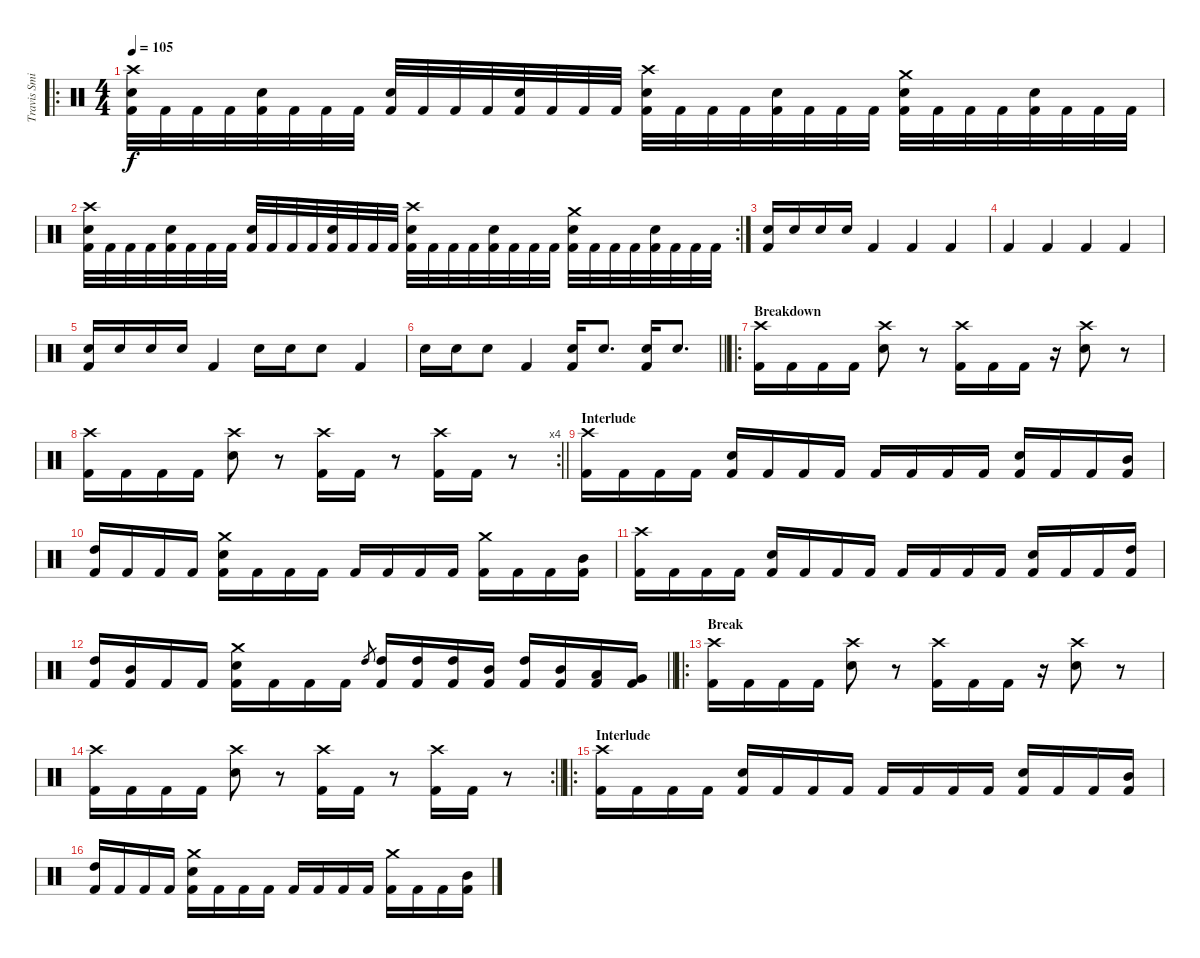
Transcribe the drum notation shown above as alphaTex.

\track ("Travis Smith" "Travis Smi") {instrument percussion}
\staff {score}
\articulation defaults
\ro
\ts (4 4)
\tempo 105
\clef neutral
\ks c
("Crash high (hit)" "Snare (hit) 2" "Kick (hit) 2").32{dy f} "Kick (hit) 2".32 "Kick (hit) 2".32 "Kick (hit) 2".32 ("Snare (hit) 2" "Kick (hit) 2").32 "Kick (hit) 2".32 "Kick (hit) 2".32 "Kick (hit) 2".32 ("Snare (hit) 2" "Kick (hit) 2").32 "Kick (hit) 2".32 "Kick (hit) 2".32 "Kick (hit) 2".32 ("Snare (hit) 2" "Kick (hit) 2").32 "Kick (hit) 2".32 "Kick (hit) 2".32 "Kick (hit) 2".32 ("Crash high (hit)" "Snare (hit) 2" "Kick (hit) 2").32 "Kick (hit) 2".32 "Kick (hit) 2".32 "Kick (hit) 2".32 ("Snare (hit) 2" "Kick (hit) 2").32 "Kick (hit) 2".32 "Kick (hit) 2".32 "Kick (hit) 2".32 ("Crash medium (hit)" "Snare (hit) 2" "Kick (hit) 2").32 "Kick (hit) 2".32 "Kick (hit) 2".32 "Kick (hit) 2".32 ("Snare (hit) 2" "Kick (hit) 2").32 "Kick (hit) 2".32 "Kick (hit) 2".32 "Kick (hit) 2".32 |
\rc 2
("Crash high (hit)" "Snare (hit) 2" "Kick (hit) 2").32 "Kick (hit) 2".32 "Kick (hit) 2".32 "Kick (hit) 2".32 ("Snare (hit) 2" "Kick (hit) 2").32 "Kick (hit) 2".32 "Kick (hit) 2".32 "Kick (hit) 2".32 ("Snare (hit) 2" "Kick (hit) 2").32 "Kick (hit) 2".32 "Kick (hit) 2".32 "Kick (hit) 2".32 ("Snare (hit) 2" "Kick (hit) 2").32 "Kick (hit) 2".32 "Kick (hit) 2".32 "Kick (hit) 2".32 ("Crash high (hit)" "Snare (hit) 2" "Kick (hit) 2").32 "Kick (hit) 2".32 "Kick (hit) 2".32 "Kick (hit) 2".32 ("Snare (hit) 2" "Kick (hit) 2").32 "Kick (hit) 2".32 "Kick (hit) 2".32 "Kick (hit) 2".32 ("Crash medium (hit)" "Snare (hit) 2" "Kick (hit) 2").32 "Kick (hit) 2".32 "Kick (hit) 2".32 "Kick (hit) 2".32 ("Snare (hit) 2" "Kick (hit) 2").32 "Kick (hit) 2".32 "Kick (hit) 2".32 "Kick (hit) 2".32 |
("Snare (hit) 2" "Kick (hit) 2").16 "Snare (hit) 2".16 "Snare (hit) 2".16 "Snare (hit) 2".16 "Kick (hit) 2".4 "Kick (hit) 2".4 "Kick (hit) 2".4 |
"Kick (hit) 2".4 "Kick (hit) 2".4 "Kick (hit) 2".4 "Kick (hit) 2".4 |
("Snare (hit) 2" "Kick (hit) 2").16 "Snare (hit) 2".16 "Snare (hit) 2".16 "Snare (hit) 2".16 "Kick (hit) 2".4 "Snare (hit) 2".16 "Snare (hit) 2".16 "Snare (hit) 2".8 "Kick (hit) 2".4 |
\barLineRight lightlight "Snare (hit) 2".16 "Snare (hit) 2".16 "Snare (hit) 2".8 "Kick (hit) 2".4
("Snare (hit) 2" "Kick (hit) 2").16 "Snare (hit) 2".8{d} ("Snare (hit) 2" "Kick (hit) 2").16 "Snare (hit) 2".8{d} |
\ro
\section ("" "Breakdown")
("Crash high (hit)" "Kick (hit) 2").16 "Kick (hit) 2".16 "Kick (hit) 2".16 "Kick (hit) 2".16 ("Crash high (hit)" "Snare (hit) 2").8 r.8 ("Crash high (hit)" "Kick (hit) 2").16 "Kick (hit) 2".16 "Kick (hit) 2".16 r.16 ("Crash high (hit)" "Snare (hit) 2").8 r.8 |
\rc 4
\barLineRight lightlight
("Crash high (hit)" "Kick (hit) 2").16 "Kick (hit) 2".16 "Kick (hit) 2".16 "Kick (hit) 2".16 ("Crash high (hit)" "Snare (hit) 2").8 r.8 ("Crash high (hit)" "Kick (hit) 2").16 "Kick (hit) 2".16 r.8 ("Crash high (hit)" "Kick (hit) 2").16 "Kick (hit) 2".16 r.8 |
\section ("" "Interlude")
("Crash high (hit)" "Kick (hit) 2").16 "Kick (hit) 2".16 "Kick (hit) 2".16 "Kick (hit) 2".16 ("Snare (hit) 2" "Kick (hit) 2").16 "Kick (hit) 2".16 "Kick (hit) 2".16 "Kick (hit) 2".16 "Kick (hit) 2".16 "Kick (hit) 2".16 "Kick (hit) 2".16 "Kick (hit) 2".16 ("Snare (hit) 2" "Kick (hit) 2").16 "Kick (hit) 2".16 "Kick (hit) 2".16 ("Mid Tom (hit)" "Kick (hit) 2").16 |
("High Tom (hit)" "Kick (hit) 2").16 "Kick (hit) 2".16 "Kick (hit) 2".16 "Kick (hit) 2".16 ("Crash medium (hit)" "Snare (hit) 2" "Kick (hit) 2").16 "Kick (hit) 2".16 "Kick (hit) 2".16 "Kick (hit) 2".16 "Kick (hit) 2".16 "Kick (hit) 2".16 "Kick (hit) 2".16 "Kick (hit) 2".16 ("Crash medium (hit)" "Kick (hit) 2").16 "Kick (hit) 2".16 "Kick (hit) 2".16 ("Mid Tom (hit)" "Kick (hit) 2").16 |
("Crash high (hit)" "Kick (hit) 2").16 "Kick (hit) 2".16 "Kick (hit) 2".16 "Kick (hit) 2".16 ("Snare (hit) 2" "Kick (hit) 2").16 "Kick (hit) 2".16 "Kick (hit) 2".16 "Kick (hit) 2".16 "Kick (hit) 2".16 "Kick (hit) 2".16 "Kick (hit) 2".16 "Kick (hit) 2".16 ("Snare (hit) 2" "Kick (hit) 2").16 "Kick (hit) 2".16 "Kick (hit) 2".16 ("High Tom (hit)" "Kick (hit) 2").16 |
\barLineRight lightlight
("High Tom (hit)" "Kick (hit) 2").16 ("Mid Tom (hit)" "Kick (hit) 2").16 "Kick (hit) 2".16 "Kick (hit) 2".16 ("Crash medium (hit)" "Snare (hit) 2" "Kick (hit) 2").16 "Kick (hit) 2".16 "Kick (hit) 2".16 "Kick (hit) 2".16 "High Tom (hit)".8{gr} ("High Tom (hit)" "Kick (hit) 2").16 ("High Tom (hit)" "Kick (hit) 2").16 ("High Tom (hit)" "Kick (hit) 2").16 ("Mid Tom (hit)" "Kick (hit) 2").16 ("High Tom (hit)" "Kick (hit) 2").16 ("Mid Tom (hit)" "Kick (hit) 2").16 ("Low Tom (hit)" "Kick (hit) 2").16 ("Very Low Tom (hit)" "Kick (hit) 2").16 |
\ro
\section ("" "Break")
("Crash high (hit)" "Kick (hit) 2").16 "Kick (hit) 2".16 "Kick (hit) 2".16 "Kick (hit) 2".16 ("Crash high (hit)" "Snare (hit) 2").8 r.8 ("Crash high (hit)" "Kick (hit) 2").16 "Kick (hit) 2".16 "Kick (hit) 2".16 r.16 ("Crash high (hit)" "Snare (hit) 2").8 r.8 |
\rc 2
\barLineRight lightlight
("Crash high (hit)" "Kick (hit) 2").16 "Kick (hit) 2".16 "Kick (hit) 2".16 "Kick (hit) 2".16 ("Crash high (hit)" "Snare (hit) 2").8 r.8 ("Crash high (hit)" "Kick (hit) 2").16 "Kick (hit) 2".16 r.8 ("Crash high (hit)" "Kick (hit) 2").16 "Kick (hit) 2".16 r.8 |
\ro
\section ("" "Interlude")
("Crash high (hit)" "Kick (hit) 2").16 "Kick (hit) 2".16 "Kick (hit) 2".16 "Kick (hit) 2".16 ("Snare (hit) 2" "Kick (hit) 2").16 "Kick (hit) 2".16 "Kick (hit) 2".16 "Kick (hit) 2".16 "Kick (hit) 2".16 "Kick (hit) 2".16 "Kick (hit) 2".16 "Kick (hit) 2".16 ("Snare (hit) 2" "Kick (hit) 2").16 "Kick (hit) 2".16 "Kick (hit) 2".16 ("Mid Tom (hit)" "Kick (hit) 2").16 |
("High Tom (hit)" "Kick (hit) 2").16 "Kick (hit) 2".16 "Kick (hit) 2".16 "Kick (hit) 2".16 ("Crash medium (hit)" "Snare (hit) 2" "Kick (hit) 2").16 "Kick (hit) 2".16 "Kick (hit) 2".16 "Kick (hit) 2".16 "Kick (hit) 2".16 "Kick (hit) 2".16 "Kick (hit) 2".16 "Kick (hit) 2".16 ("Crash medium (hit)" "Kick (hit) 2").16 "Kick (hit) 2".16 "Kick (hit) 2".16 ("Mid Tom (hit)" "Kick (hit) 2").16
